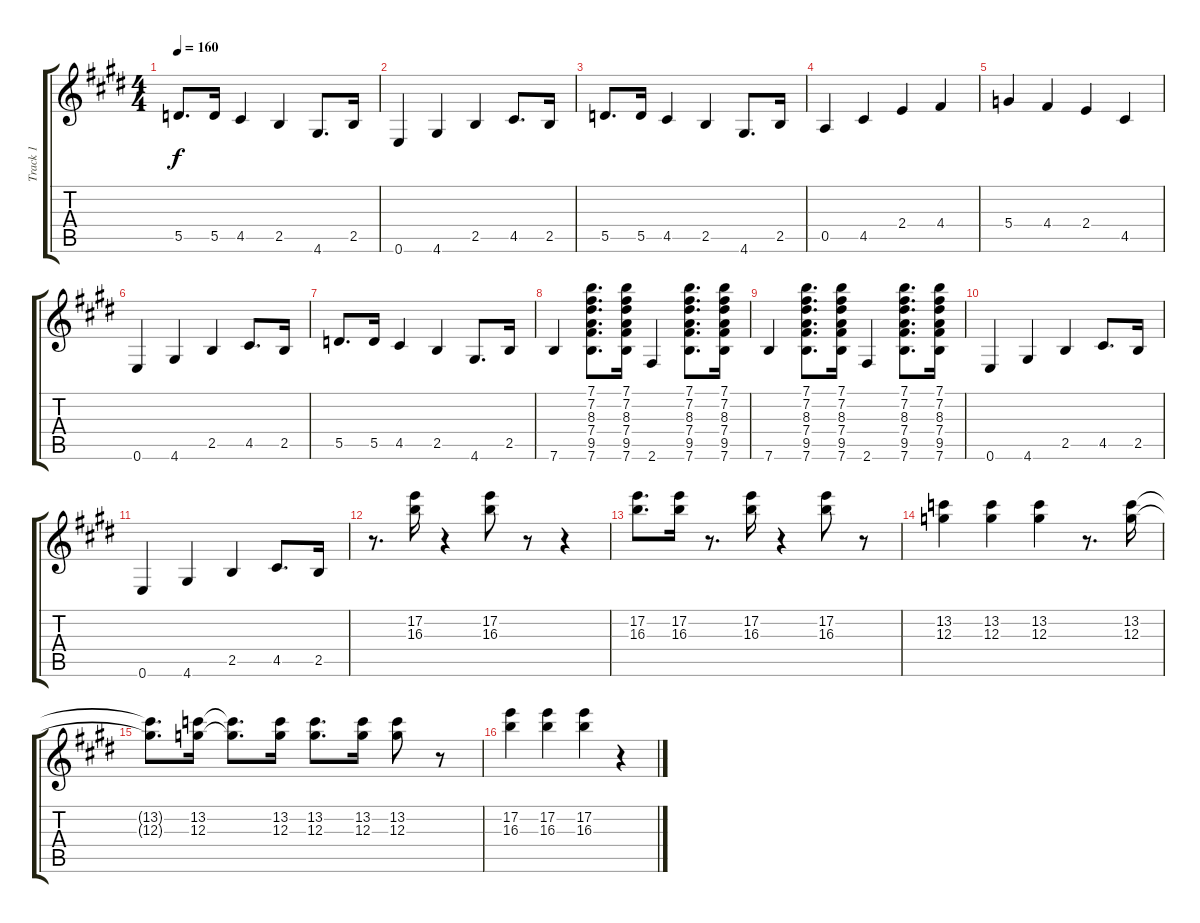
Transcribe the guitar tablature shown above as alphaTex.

\track ("Track 1" "Track 1") {instrument electricguitarclean}
\staff {score tabs}
\tuning (E4 B3 G3 D3 A2 E2) {hide}
\ts (4 4)
\tempo 160
\clef g2
\ks e
5.5.8{d dy f} 5.5.16 4.5.4 2.5.4 4.6.8{d} 2.5.16 |
0.6.4 4.6.4 2.5.4 4.5.8{d} 2.5.16 |
5.5.8{d} 5.5.16 4.5.4 2.5.4 4.6.8{d} 2.5.16 |
0.5.4 4.5.4 2.4.4 4.4.4 |
5.4.4 4.4.4 2.4.4 4.5.4 |
0.6.4 4.6.4 2.5.4 4.5.8{d} 2.5.16 |
5.5.8{d} 5.5.16 4.5.4 2.5.4 4.6.8{d} 2.5.16 |
7.6.4 (7.1 7.2 8.3 7.4 9.5 7.6).8{d} (7.1 7.2 8.3 7.4 9.5 7.6).16 2.6.4 (7.1 7.2 8.3 7.4 9.5 7.6).8{d} (7.1 7.2 8.3 7.4 9.5 7.6).16 |
7.6.4 (7.1 7.2 8.3 7.4 9.5 7.6).8{d} (7.1 7.2 8.3 7.4 9.5 7.6).16 2.6.4 (7.1 7.2 8.3 7.4 9.5 7.6).8{d} (7.1 7.2 8.3 7.4 9.5 7.6).16 |
0.6.4 4.6.4 2.5.4 4.5.8{d} 2.5.16 |
0.6.4 4.6.4 2.5.4 4.5.8{d} 2.5.16 |
r.8{d} (17.2 16.3).16 r.4 (17.2 16.3).8 r.8 r.4 |
(17.2 16.3).8{d} (17.2 16.3).16 r.8{d} (17.2 16.3).16 r.4 (17.2 16.3).8 r.8 |
(13.2 12.3).4 (13.2 12.3).4 (13.2 12.3).4 r.8{d} (13.2 12.3).16 |
(13.2{t} 12.3{t}).8{d} (13.2 12.3).16 (13.2{t} 12.3{t}).8{d} (13.2 12.3).16 (13.2 12.3).8{d} (13.2 12.3).16 (13.2 12.3).8 r.8 |
(17.2 16.3).4 (17.2 16.3).4 (17.2 16.3).4 r.4
